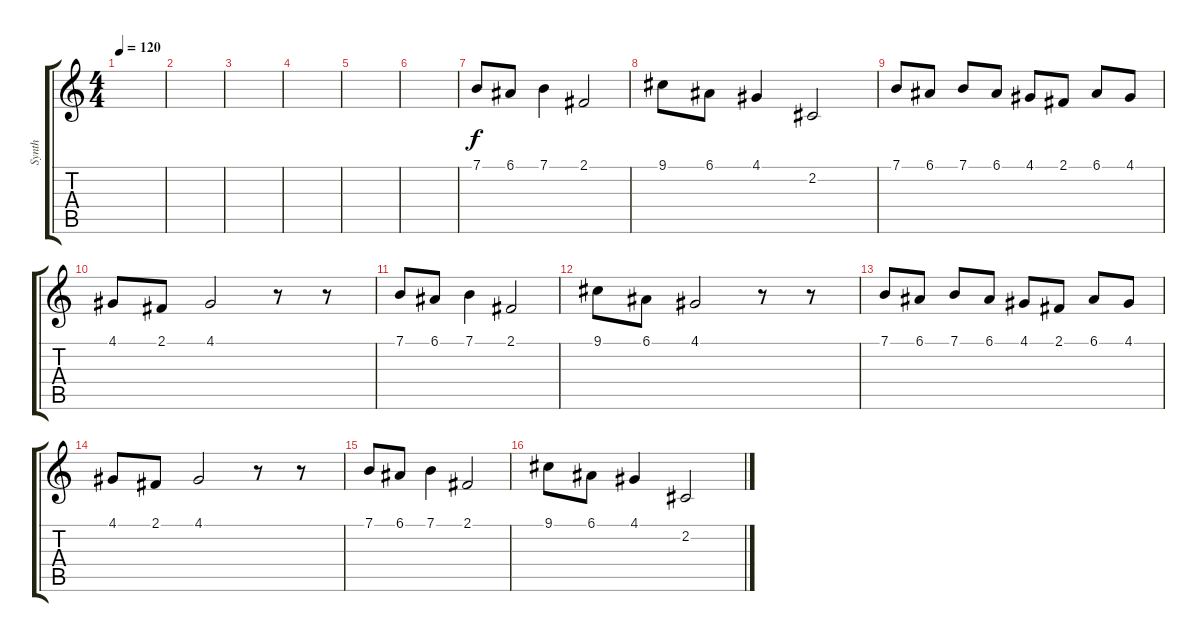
\track ("Synth" "Synth") {instrument lead2sawtooth}
\staff {score tabs}
\tuning (E4 B3 G3 D3 A2 E2) {hide}
\ts (4 4)
\tempo 120
\clef g2
\ks c
|
|
|
|
|
|
7.1.8 6.1.8 7.1.4 2.1.2 |
9.1.8 6.1.8 4.1.4 2.2.2 |
7.1.8 6.1.8 7.1.8 6.1.8 4.1.8 2.1.8 6.1.8 4.1.8 |
4.1.8 2.1.8 4.1.2 r.8 r.8 |
7.1.8 6.1.8 7.1.4 2.1.2 |
9.1.8 6.1.8 4.1.2 r.8 r.8 |
7.1.8 6.1.8 7.1.8 6.1.8 4.1.8 2.1.8 6.1.8 4.1.8 |
4.1.8 2.1.8 4.1.2 r.8 r.8 |
7.1.8 6.1.8 7.1.4 2.1.2 |
9.1.8 6.1.8 4.1.4 2.2.2
